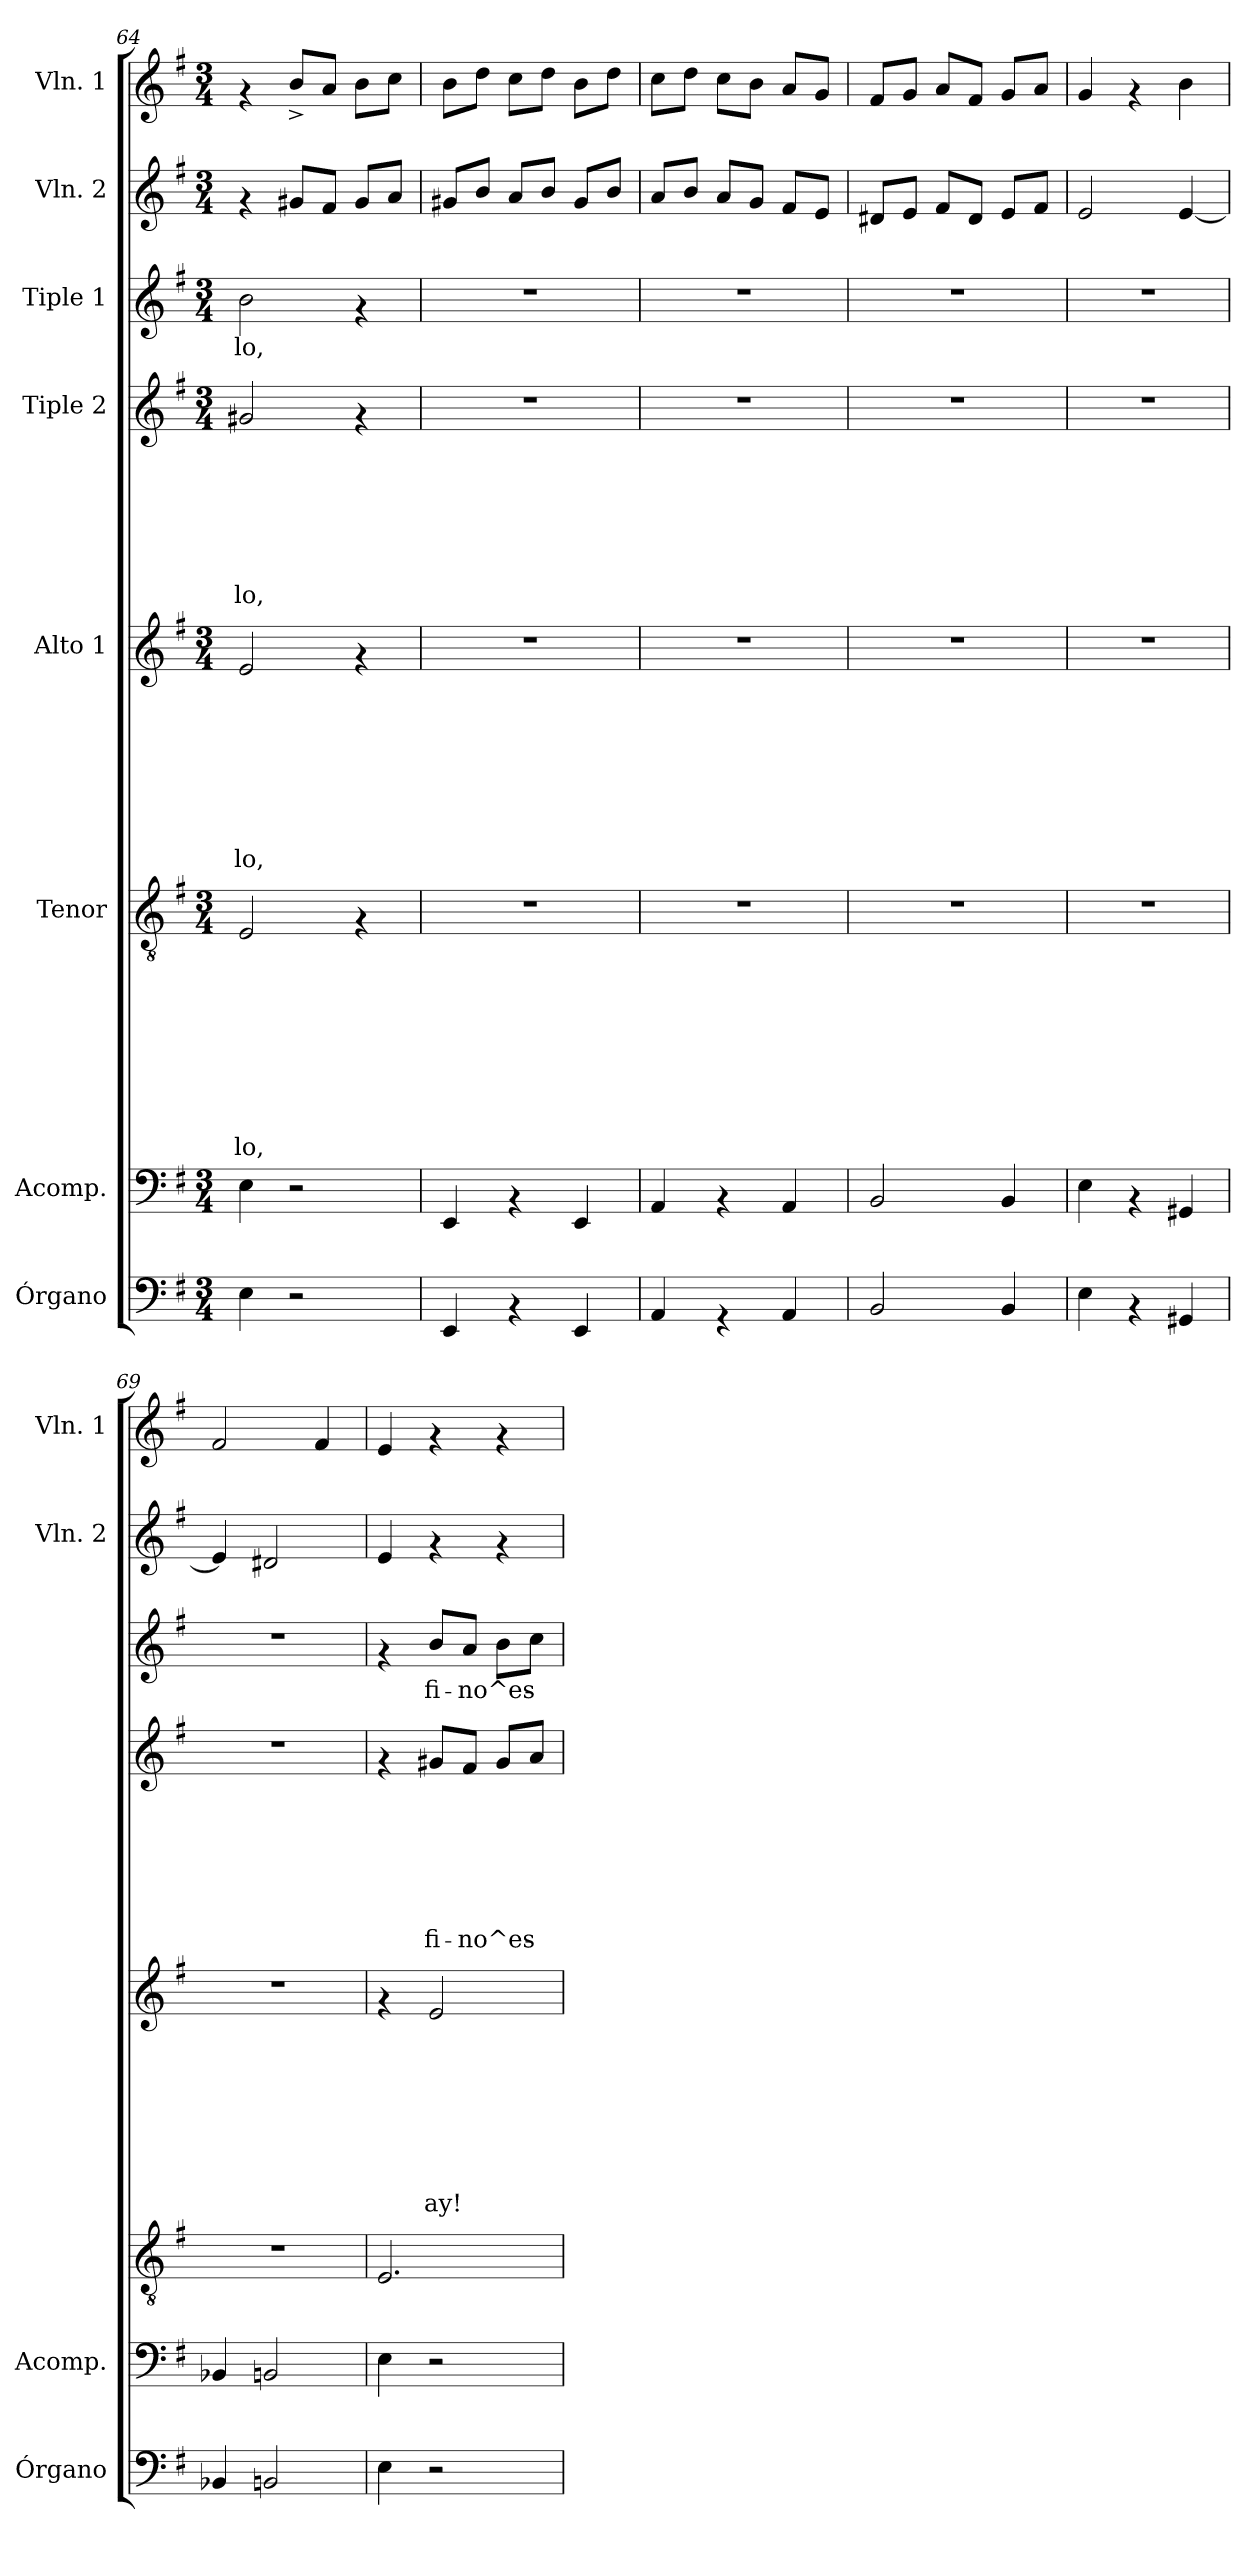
**kern	**kern	**kern	**text	**text	**text	**text	**text	**text	**text	**text	**text	**kern	**text	**text	**text	**text	**text	**text	**text	**text	**kern	**text	**text	**text	**text	**text	**text	**text	**kern	**text	**kern	**kern
*part8	*part7	*part6	*part6	*part6	*part6	*part6	*part6	*part6	*part6	*part6	*part6	*part5	*part5	*part5	*part5	*part5	*part5	*part5	*part5	*part5	*part4	*part4	*part4	*part4	*part4	*part4	*part4	*part4	*part3	*part3	*part2	*part1
*staff8	*staff7	*staff6	*staff6	*staff6	*staff6	*staff6	*staff6	*staff6	*staff6	*staff6	*staff6	*staff5	*staff5	*staff5	*staff5	*staff5	*staff5	*staff5	*staff5	*staff5	*staff4	*staff4	*staff4	*staff4	*staff4	*staff4	*staff4	*staff4	*staff3	*staff3	*staff2	*staff1
*I"Órgano	*I"Acomp.	*I"Tenor	*	*	*	*	*	*	*	*	*	*I"Alto 1	*	*	*	*	*	*	*	*	*I"Tiple 2	*	*	*	*	*	*	*	*I"Tiple 1	*	*I"Vln. 2	*I"Vln. 1
*I'Órgano	*I'Acomp.	*	*	*	*	*	*	*	*	*	*	*	*	*	*	*	*	*	*	*	*	*	*	*	*	*	*	*	*	*	*I'Vln. 2	*I'Vln. 1
*clefF4	*clefF4	*clefGv2	*	*	*	*	*	*	*	*	*	*clefG2	*	*	*	*	*	*	*	*	*clefG2	*	*	*	*	*	*	*	*clefG2	*	*clefG2	*clefG2
*k[f#]	*k[f#]	*k[f#]	*	*	*	*	*	*	*	*	*	*k[f#]	*	*	*	*	*	*	*	*	*k[f#]	*	*	*	*	*	*	*	*k[f#]	*	*k[f#]	*k[f#]
*G:	*G:	*G:	*	*	*	*	*	*	*	*	*	*G:	*	*	*	*	*	*	*	*	*G:	*	*	*	*	*	*	*	*G:	*	*G:	*G:
*M3/4	*M3/4	*M3/4	*	*	*	*	*	*	*	*	*	*M3/4	*	*	*	*	*	*	*	*	*M3/4	*	*	*	*	*	*	*	*M3/4	*	*M3/4	*M3/4
=64	=64	=64	=64	=64	=64	=64	=64	=64	=64	=64	=64	=64	=64	=64	=64	=64	=64	=64	=64	=64	=64	=64	=64	=64	=64	=64	=64	=64	=64	=64	=64	=64
!	!	!	!	!	!	!	!	!	!	!	!LO:LY:b	!	!	!	!	!	!	!	!	!LO:LY:b	!	!	!	!	!	!	!	!LO:LY:b	!	!LO:LY:b	!	!
4E\	4E\	2E/	.	.	.	.	.	.	.	.	-lo,	2e/	.	.	.	.	.	.	.	-lo,	2g#X/	.	.	.	.	.	.	-lo,	2b\	-lo,	4rf	4rf
2r	2r	.	.	.	.	.	.	.	.	.	.	.	.	.	.	.	.	.	.	.	.	.	.	.	.	.	.	.	.	.	8g#X/L	8b^</L
.	.	.	.	.	.	.	.	.	.	.	.	.	.	.	.	.	.	.	.	.	.	.	.	.	.	.	.	.	.	.	8f#/J	8a/J
.	.	4rF	.	.	.	.	.	.	.	.	.	4rf	.	.	.	.	.	.	.	.	4rf	.	.	.	.	.	.	.	4rf	.	8g#/L	8b\L
.	.	.	.	.	.	.	.	.	.	.	.	.	.	.	.	.	.	.	.	.	.	.	.	.	.	.	.	.	.	.	8a/J	8cc\J
=65	=65	=65	=65	=65	=65	=65	=65	=65	=65	=65	=65	=65	=65	=65	=65	=65	=65	=65	=65	=65	=65	=65	=65	=65	=65	=65	=65	=65	=65	=65	=65	=65
4EE/	4EE/	2.r	.	.	.	.	.	.	.	.	.	2.r	.	.	.	.	.	.	.	.	2.r	.	.	.	.	.	.	.	2.r	.	8g#X/L	8b\L
.	.	.	.	.	.	.	.	.	.	.	.	.	.	.	.	.	.	.	.	.	.	.	.	.	.	.	.	.	.	.	8b/J	8dd\J
4rAA	4rAA	.	.	.	.	.	.	.	.	.	.	.	.	.	.	.	.	.	.	.	.	.	.	.	.	.	.	.	.	.	8a/L	8cc\L
.	.	.	.	.	.	.	.	.	.	.	.	.	.	.	.	.	.	.	.	.	.	.	.	.	.	.	.	.	.	.	8b/J	8dd\J
4EE/	4EE/	.	.	.	.	.	.	.	.	.	.	.	.	.	.	.	.	.	.	.	.	.	.	.	.	.	.	.	.	.	8g#/L	8b\L
.	.	.	.	.	.	.	.	.	.	.	.	.	.	.	.	.	.	.	.	.	.	.	.	.	.	.	.	.	.	.	8b/J	8dd\J
=66	=66	=66	=66	=66	=66	=66	=66	=66	=66	=66	=66	=66	=66	=66	=66	=66	=66	=66	=66	=66	=66	=66	=66	=66	=66	=66	=66	=66	=66	=66	=66	=66
4AA/	4AA/	2.r	.	.	.	.	.	.	.	.	.	2.r	.	.	.	.	.	.	.	.	2.r	.	.	.	.	.	.	.	2.r	.	8a/L	8cc\L
.	.	.	.	.	.	.	.	.	.	.	.	.	.	.	.	.	.	.	.	.	.	.	.	.	.	.	.	.	.	.	8b/J	8dd\J
4rFF	4rAA	.	.	.	.	.	.	.	.	.	.	.	.	.	.	.	.	.	.	.	.	.	.	.	.	.	.	.	.	.	8a/L	8cc\L
.	.	.	.	.	.	.	.	.	.	.	.	.	.	.	.	.	.	.	.	.	.	.	.	.	.	.	.	.	.	.	8g/J	8b\J
4AA/	4AA/	.	.	.	.	.	.	.	.	.	.	.	.	.	.	.	.	.	.	.	.	.	.	.	.	.	.	.	.	.	8f#/L	8a/L
.	.	.	.	.	.	.	.	.	.	.	.	.	.	.	.	.	.	.	.	.	.	.	.	.	.	.	.	.	.	.	8e/J	8g/J
!!LO:LB:g=z
=67	=67	=67	=67	=67	=67	=67	=67	=67	=67	=67	=67	=67	=67	=67	=67	=67	=67	=67	=67	=67	=67	=67	=67	=67	=67	=67	=67	=67	=67	=67	=67	=67
2BB/	2BB/	2.r	.	.	.	.	.	.	.	.	.	2.r	.	.	.	.	.	.	.	.	2.r	.	.	.	.	.	.	.	2.r	.	8d#X/L	8f#/L
.	.	.	.	.	.	.	.	.	.	.	.	.	.	.	.	.	.	.	.	.	.	.	.	.	.	.	.	.	.	.	8e/J	8g/J
.	.	.	.	.	.	.	.	.	.	.	.	.	.	.	.	.	.	.	.	.	.	.	.	.	.	.	.	.	.	.	8f#/L	8a/L
.	.	.	.	.	.	.	.	.	.	.	.	.	.	.	.	.	.	.	.	.	.	.	.	.	.	.	.	.	.	.	8d#/J	8f#/J
4BB/	4BB/	.	.	.	.	.	.	.	.	.	.	.	.	.	.	.	.	.	.	.	.	.	.	.	.	.	.	.	.	.	8e/L	8g/L
.	.	.	.	.	.	.	.	.	.	.	.	.	.	.	.	.	.	.	.	.	.	.	.	.	.	.	.	.	.	.	8f#/J	8a/J
=68	=68	=68	=68	=68	=68	=68	=68	=68	=68	=68	=68	=68	=68	=68	=68	=68	=68	=68	=68	=68	=68	=68	=68	=68	=68	=68	=68	=68	=68	=68	=68	=68
4E\	4E\	2.r	.	.	.	.	.	.	.	.	.	2.r	.	.	.	.	.	.	.	.	2.r	.	.	.	.	.	.	.	2.r	.	2e/	4g/
4rAA	4rAA	.	.	.	.	.	.	.	.	.	.	.	.	.	.	.	.	.	.	.	.	.	.	.	.	.	.	.	.	.	.	4rf
4GG#X/	4GG#X/	.	.	.	.	.	.	.	.	.	.	.	.	.	.	.	.	.	.	.	.	.	.	.	.	.	.	.	.	.	[>4e/	4b\
=69	=69	=69	=69	=69	=69	=69	=69	=69	=69	=69	=69	=69	=69	=69	=69	=69	=69	=69	=69	=69	=69	=69	=69	=69	=69	=69	=69	=69	=69	=69	=69	=69
4BB-X/	4BB-X/	2.r	.	.	.	.	.	.	.	.	.	2.r	.	.	.	.	.	.	.	.	2.r	.	.	.	.	.	.	.	2.r	.	4e/]	2f#/
2BBn/	2BBn/	.	.	.	.	.	.	.	.	.	.	.	.	.	.	.	.	.	.	.	.	.	.	.	.	.	.	.	.	.	2d#X/	.
.	.	.	.	.	.	.	.	.	.	.	.	.	.	.	.	.	.	.	.	.	.	.	.	.	.	.	.	.	.	.	.	4f#/
=70	=70	=70	=70	=70	=70	=70	=70	=70	=70	=70	=70	=70	=70	=70	=70	=70	=70	=70	=70	=70	=70	=70	=70	=70	=70	=70	=70	=70	=70	=70	=70	=70
4E\	4E\	2.E/	.	.	.	.	.	.	.	.	.	4rf	.	.	.	.	.	.	.	.	4rf	.	.	.	.	.	.	.	4rf	.	4e/	4e/
!	!	!	!	!	!	!	!	!	!	!	!	!	!	!	!	!	!	!	!	!LO:LY:b	!	!	!	!	!	!	!	!LO:LY:b	!	!LO:LY:b	!	!
2r	2r	.	.	.	.	.	.	.	.	.	.	2e/	.	.	.	.	.	.	.	ay!	8g#X/L	.	.	.	.	.	.	fi-	8b/L	fi-	4rf	4rf
!	!	!	!	!	!	!	!	!	!	!	!	!	!	!	!	!	!	!	!	!	!	!	!	!	!	!	!	!LO:LY:b	!	!LO:LY:b	!	!
.	.	.	.	.	.	.	.	.	.	.	.	.	.	.	.	.	.	.	.	.	8f#/J	.	.	.	.	.	.	-no^es-	8a/J	-no^es-	.	.
.	.	.	.	.	.	.	.	.	.	.	.	.	.	.	.	.	.	.	.	.	8g#/L	.	.	.	.	.	.	.	8b\L	.	4rf	4rf
.	.	.	.	.	.	.	.	.	.	.	.	.	.	.	.	.	.	.	.	.	8a/J	.	.	.	.	.	.	.	8cc\J	.	.	.
=	=	=	=	=	=	=	=	=	=	=	=	=	=	=	=	=	=	=	=	=	=	=	=	=	=	=	=	=	=	=	=	=
*-	*-	*-	*-	*-	*-	*-	*-	*-	*-	*-	*-	*-	*-	*-	*-	*-	*-	*-	*-	*-	*-	*-	*-	*-	*-	*-	*-	*-	*-	*-	*-	*-
